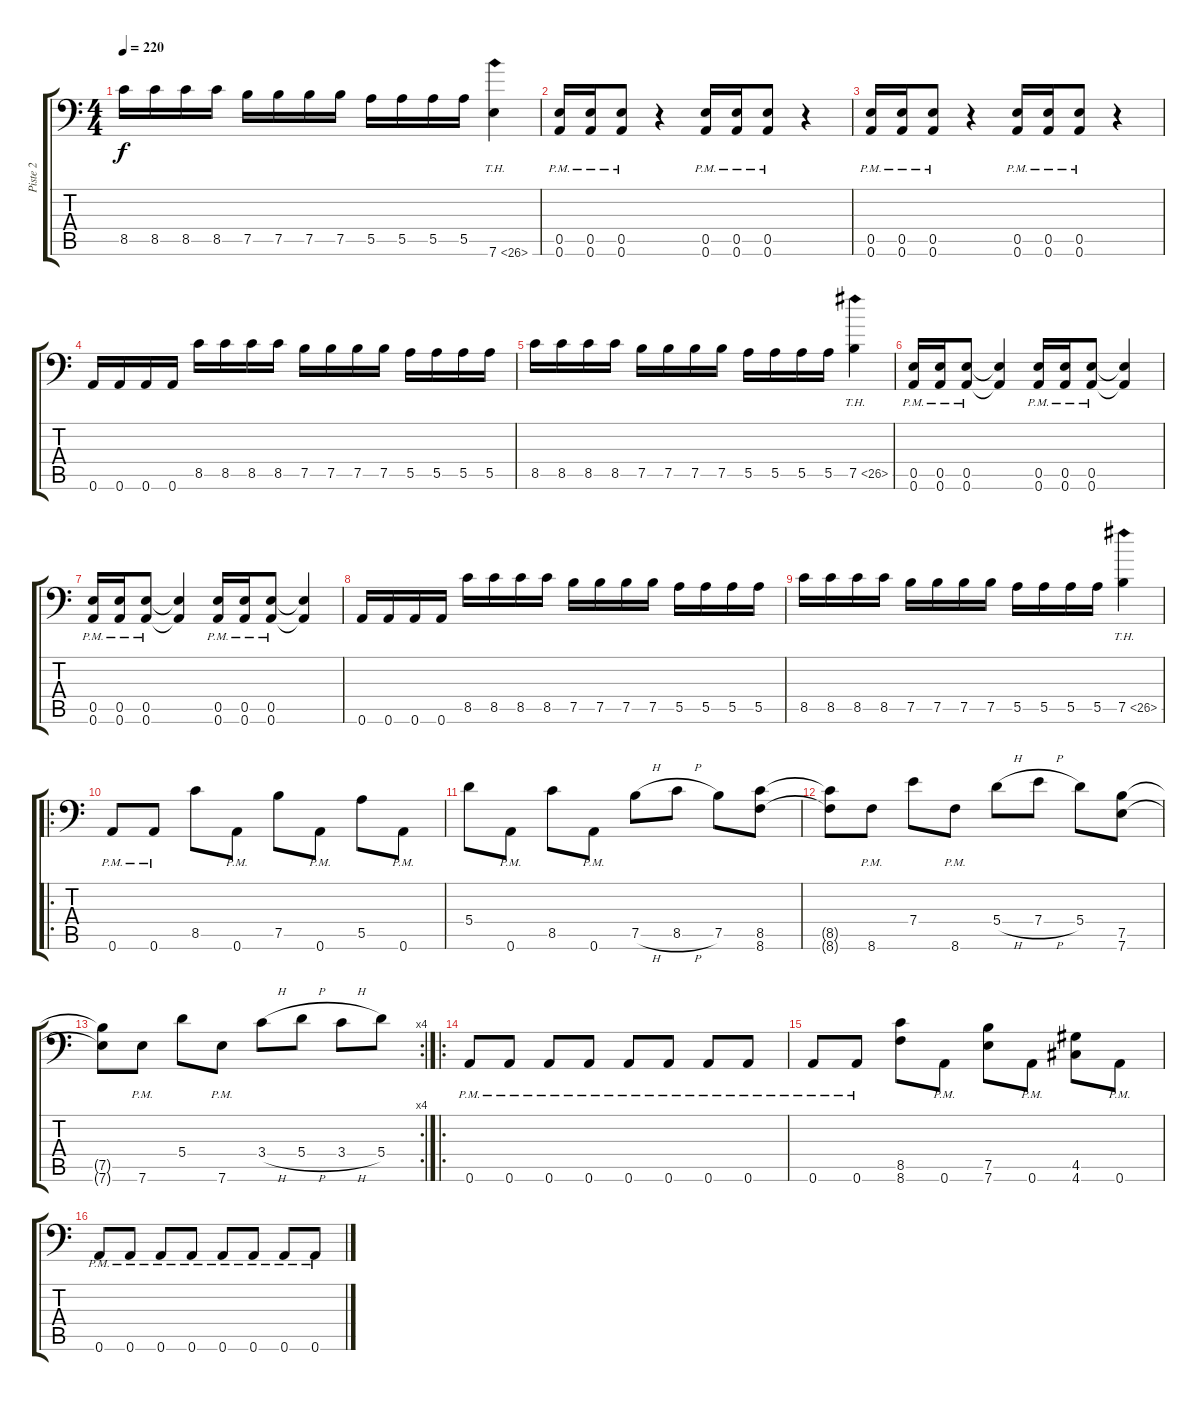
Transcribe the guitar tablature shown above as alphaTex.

\track ("Piste 2" "Piste 2") {instrument overdrivenguitar}
\staff {score tabs}
\tuning (B3 Gb3 D3 A2 E2 A1) {hide}
\ts (4 4)
\tempo 220
\clef f4
\ks c
8.5.16{dy f} 8.5.16 8.5.16 8.5.16 7.5.16 7.5.16 7.5.16 7.5.16 5.5.16 5.5.16 5.5.16 5.5.16 7.6{th 19}.4 |
(0.5{pm} 0.6{pm}).16 (0.5{pm} 0.6{pm}).16 (0.5{pm} 0.6{pm}).8 r.4 (0.5{pm} 0.6{pm}).16 (0.5{pm} 0.6{pm}).16 (0.5{pm} 0.6{pm}).8 r.4 |
(0.5{pm} 0.6{pm}).16 (0.5{pm} 0.6{pm}).16 (0.5{pm} 0.6{pm}).8 r.4 (0.5{pm} 0.6{pm}).16 (0.5{pm} 0.6{pm}).16 (0.5{pm} 0.6{pm}).8 r.4 |
0.6.16 0.6.16 0.6.16 0.6.16 8.5.16 8.5.16 8.5.16 8.5.16 7.5.16 7.5.16 7.5.16 7.5.16 5.5.16 5.5.16 5.5.16 5.5.16 |
8.5.16 8.5.16 8.5.16 8.5.16 7.5.16 7.5.16 7.5.16 7.5.16 5.5.16 5.5.16 5.5.16 5.5.16 7.5{th 19}.4 |
(0.5{pm} 0.6{pm}).16 (0.5{pm} 0.6{pm}).16 (0.5{pm} 0.6{pm}).8 (0.5{t} 0.6{t}).4 (0.5{pm} 0.6{pm}).16 (0.5{pm} 0.6{pm}).16 (0.5{pm} 0.6{pm}).8 (0.5{t} 0.6{t}).4 |
(0.5{pm} 0.6{pm}).16 (0.5{pm} 0.6{pm}).16 (0.5{pm} 0.6{pm}).8 (0.5{t} 0.6{t}).4 (0.5{pm} 0.6{pm}).16 (0.5{pm} 0.6{pm}).16 (0.5{pm} 0.6{pm}).8 (0.5{t} 0.6{t}).4 |
0.6.16 0.6.16 0.6.16 0.6.16 8.5.16 8.5.16 8.5.16 8.5.16 7.5.16 7.5.16 7.5.16 7.5.16 5.5.16 5.5.16 5.5.16 5.5.16 |
8.5.16 8.5.16 8.5.16 8.5.16 7.5.16 7.5.16 7.5.16 7.5.16 5.5.16 5.5.16 5.5.16 5.5.16 7.5{th 19}.4 |
\ro
0.6{pm}.8 0.6{pm}.8 8.5.8 0.6{pm}.8 7.5.8 0.6{pm}.8 5.5.8 0.6{pm}.8 |
5.4.8 0.6{pm}.8 8.5.8 0.6{pm}.8 7.5{h}.8 8.5{h}.8 7.5.8 (8.5 8.6).8 |
(8.5{t} 8.6{t}).8 8.6{pm}.8 7.4.8 8.6{pm}.8 5.4{h}.8 7.4{h}.8 5.4.8 (7.5 7.6).8 |
\rc 4
(7.5{t} 7.6{t}).8 7.6{pm}.8 5.4.8 7.6{pm}.8 3.4{h}.8 5.4{h}.8 3.4{h}.8 5.4.8 |
\ro
0.6{pm}.8 0.6{pm}.8 0.6{pm}.8 0.6{pm}.8 0.6{pm}.8 0.6{pm}.8 0.6{pm}.8 0.6{pm}.8 |
0.6{pm}.8 0.6{pm}.8 (8.5 8.6).8 0.6{pm}.8 (7.5 7.6).8 0.6{pm}.8 (4.5 4.6).8 0.6{pm}.8 |
0.6{pm}.8 0.6{pm}.8 0.6{pm}.8 0.6{pm}.8 0.6{pm}.8 0.6{pm}.8 0.6{pm}.8 0.6{pm}.8
